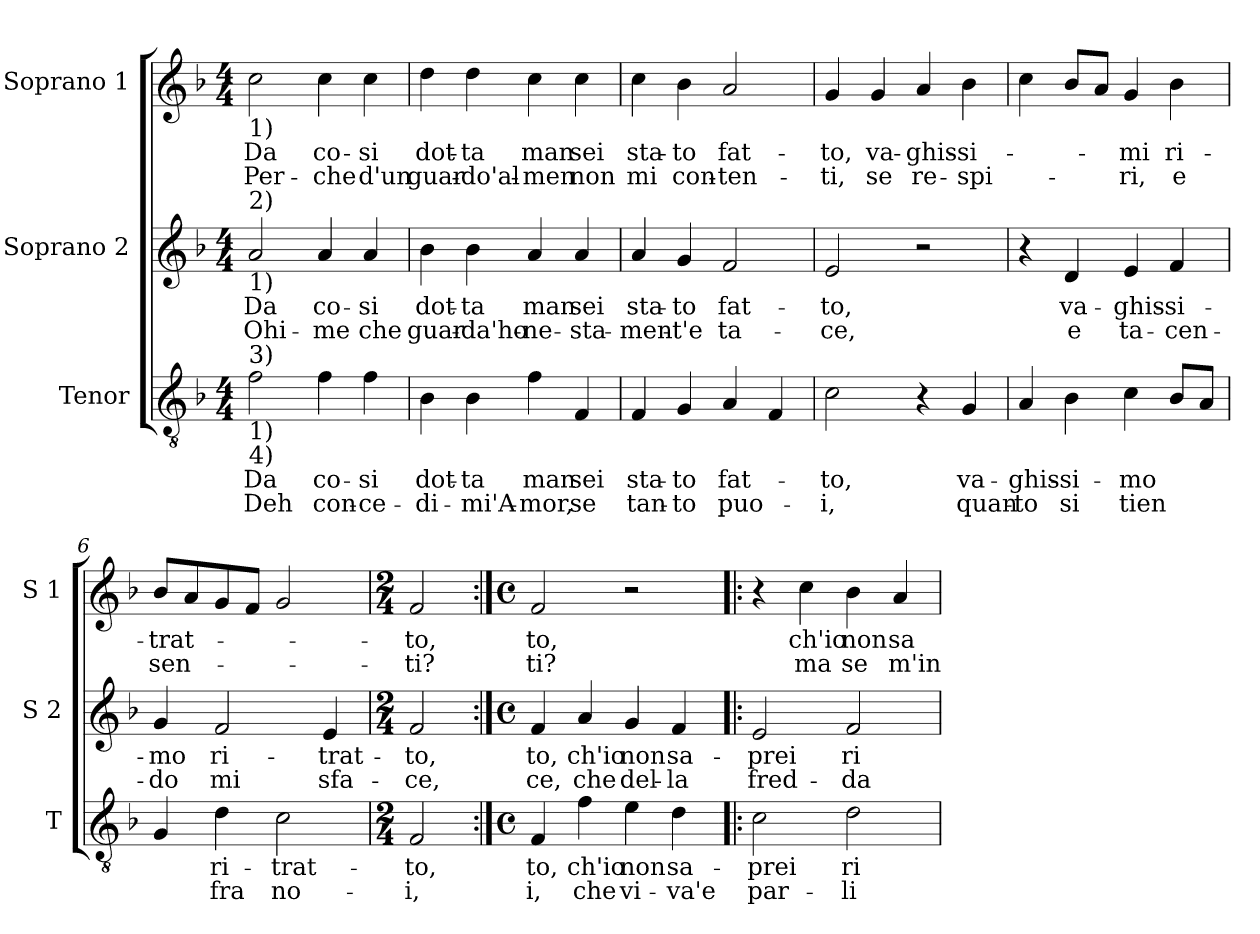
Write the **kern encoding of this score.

**kern	**text	**text	**kern	**text	**text	**kern	**text	**text
*part3	*part3	*part3	*part2	*part2	*part2	*part1	*part1	*part1
*staff3	*staff3	*staff3	*staff2	*staff2	*staff2	*staff1	*staff1	*staff1
*I"Tenor	*	*	*I"Soprano 2	*	*	*I"Soprano 1	*	*
*I'T	*	*	*I'S 2	*	*	*I'S 1	*	*
*clefGv2	*	*	*clefG2	*	*	*clefG2	*	*
*k[b-]	*	*	*k[b-]	*	*	*k[b-]	*	*
*F:	*	*	*F:	*	*	*F:	*	*
*M4/4	*	*	*M4/4	*	*	*M4/4	*	*
=1	=1	=1	=1	=1	=1	=1	=1	=1
!	!	!	!	!	!	!LO:TX:b:t=1)	!	!
!	!	!	!LO:TX:a:t=2)	!	!	!	!	!
!	!	!	!LO:TX:b:t=1)	!	!	!	!	!
!LO:TX:a:t=3)	!	!	!	!	!	!	!	!
!LO:TX:b:t=1)	!	!	!	!	!	!	!	!
!LO:TX:b:t=4)	!	!	!	!	!	!	!	!
!	!LO:LY:b	!LO:LY:b	!	!LO:LY:b	!LO:LY:b	!	!LO:LY:b	!LO:LY:b
2f\	Da	Deh	2a/	Da	Ohi-	2cc\	Da	Per-
!	!LO:LY:b	!LO:LY:b	!	!LO:LY:b	!LO:LY:b	!	!LO:LY:b	!LO:LY:b
4f\	co-	con-	4a/	co-	-me	4cc\	co-	-che
!	!LO:LY:b	!LO:LY:b	!	!LO:LY:b	!LO:LY:b	!	!LO:LY:b	!LO:LY:b
4f\	-si	-ce-	4a/	-si	che	4cc\	-si	d'un
=2	=2	=2	=2	=2	=2	=2	=2	=2
!	!LO:LY:b	!LO:LY:b	!	!LO:LY:b	!LO:LY:b	!	!LO:LY:b	!LO:LY:b
4B-\	dot-	-di-	4b-\	dot-	guar-	4dd\	dot-	guar-
!	!LO:LY:b	!LO:LY:b	!	!LO:LY:b	!LO:LY:b	!	!LO:LY:b	!LO:LY:b
4B-\	-ta	-mi'A-	4b-\	-ta	-da'ho-	4dd\	-ta	-do'al-
!	!LO:LY:b	!LO:LY:b	!	!LO:LY:b	!LO:LY:b	!	!LO:LY:b	!LO:LY:b
4f\	man	-mor,	4a/	man	-ne-	4cc\	man	-men
!	!LO:LY:b	!LO:LY:b	!	!LO:LY:b	!LO:LY:b	!	!LO:LY:b	!LO:LY:b
4F/	sei	se	4a/	sei	-sta-	4cc\	sei	non
=3	=3	=3	=3	=3	=3	=3	=3	=3
!	!LO:LY:b	!LO:LY:b	!	!LO:LY:b	!LO:LY:b	!	!LO:LY:b	!LO:LY:b
4F/	sta-	tan-	4a/	sta-	-men-	4cc\	sta-	mi
!	!LO:LY:b	!LO:LY:b	!	!LO:LY:b	!LO:LY:b	!	!LO:LY:b	!LO:LY:b
4G/	-to	-to	4g/	-to	-t'e	4b-\	-to	con-
!	!LO:LY:b	!LO:LY:b	!	!LO:LY:b	!LO:LY:b	!	!LO:LY:b	!LO:LY:b
4A/	fat-	puo-	2f/	fat-	ta-	2a/	fat-	-ten-
4F/	.	.	.	.	.	.	.	.
=4	=4	=4	=4	=4	=4	=4	=4	=4
!	!LO:LY:b	!LO:LY:b	!	!LO:LY:b	!LO:LY:b	!	!LO:LY:b	!LO:LY:b
2c\	-to,	-i,	2e/	-to,	-ce,	4g/	-to,	-ti,
!	!	!	!	!	!	!	!LO:LY:b	!LO:LY:b
.	.	.	.	.	.	4g/	va-	se
!	!	!	!	!	!	!	!LO:LY:b	!LO:LY:b
4r	.	.	2r	.	.	4a/	-ghis-	re-
!	!LO:LY:b	!LO:LY:b	!	!	!	!	!LO:LY:b	!LO:LY:b
4G/	va-	quan-	.	.	.	4b-\	-si-	-spi-
!!LO:LB:g=z
=5	=5	=5	=5	=5	=5	=5	=5	=5
!	!LO:LY:b	!LO:LY:b	!	!	!	!	!	!
4A/	-ghis-	-to	4r	.	.	4cc\	.	.
!	!LO:LY:b	!LO:LY:b	!	!LO:LY:b	!LO:LY:b	!	!	!
4B-\	-si-	si	4d/	va-	e	8b-/L	.	.
.	.	.	.	.	.	8a/J	.	.
!	!LO:LY:b	!LO:LY:b	!	!LO:LY:b	!LO:LY:b	!	!LO:LY:b	!LO:LY:b
4c\	-mo	tien	4e/	-ghis-	ta-	4g/	-mi	-ri,
!	!	!	!	!LO:LY:b	!LO:LY:b	!	!LO:LY:b	!LO:LY:b
8B-/L	.	.	4f/	-si-	-cen-	4b-\	ri-	e
8A/J	.	.	.	.	.	.	.	.
=6	=6	=6	=6	=6	=6	=6	=6	=6
!	!	!	!	!LO:LY:b	!LO:LY:b	!	!LO:LY:b	!LO:LY:b
4G/	.	.	4g/	-mo	-do	8b-/L	-trat-	sen-
.	.	.	.	.	.	8a/	.	.
!	!LO:LY:b	!LO:LY:b	!	!LO:LY:b	!LO:LY:b	!	!	!
4d\	ri-	fra	2f/	ri-	mi	8g/	.	.
.	.	.	.	.	.	8f/J	.	.
!	!LO:LY:b	!LO:LY:b	!	!	!	!	!	!
2c\	-trat-	no-	.	.	.	2g/	.	.
!	!	!	!	!LO:LY:b	!LO:LY:b	!	!	!
.	.	.	4e/	-trat-	sfa-	.	.	.
=7	=7	=7	=7	=7	=7	=7	=7	=7
*M2/4	*	*	*M2/4	*	*	*M2/4	*	*
!	!LO:LY:b	!LO:LY:b	!	!LO:LY:b	!LO:LY:b	!	!LO:LY:b	!LO:LY:b
2F/	-to,	-i,	2f/	-to,	-ce,	2f/	-to,	-ti?
=8:|!	=8:|!	=8:|!	=8:|!	=8:|!	=8:|!	=8:|!	=8:|!	=8:|!
*M4/4	*	*	*M4/4	*	*	*M4/4	*	*
*met(c)	*	*	*met(c)	*	*	*met(c)	*	*
!	!LO:LY:b	!LO:LY:b	!	!LO:LY:b	!LO:LY:b	!	!LO:LY:b	!LO:LY:b
4F/	to,	i,	4f/	to,	ce,	2f/	to,	ti?
!	!LO:LY:b	!LO:LY:b	!	!LO:LY:b	!LO:LY:b	!	!	!
4f\	ch'io	che	4a/	ch'io	che	.	.	.
!	!LO:LY:b	!LO:LY:b	!	!LO:LY:b	!LO:LY:b	!	!	!
4e\	non	vi-	4g/	non	del-	2r	.	.
!	!LO:LY:b	!LO:LY:b	!	!LO:LY:b	!LO:LY:b	!	!	!
4d\	sa-	-va'e	4f/	sa-	-la	.	.	.
!!LO:PB:g=z
=9!|:	=9!|:	=9!|:	=9!|:	=9!|:	=9!|:	=9!|:	=9!|:	=9!|:
!	!LO:LY:b	!LO:LY:b	!	!LO:LY:b	!LO:LY:b	!	!	!
2c\	-prei	par-	2e/	-prei	fred-	4r	.	.
!	!	!	!	!	!	!	!LO:LY:b	!LO:LY:b
.	.	.	.	.	.	4cc\	ch'io	ma
!	!LO:LY:b	!LO:LY:b	!	!LO:LY:b	!LO:LY:b	!	!LO:LY:b	!LO:LY:b
2d\	ri-	-li	2f/	ri-	-da	4b-\	non	se
!	!	!	!	!	!	!	!LO:LY:b	!LO:LY:b
.	.	.	.	.	.	4a/	sa-	m'in-
=	=	=	=	=	=	=	=	=
*-	*-	*-	*-	*-	*-	*-	*-	*-
